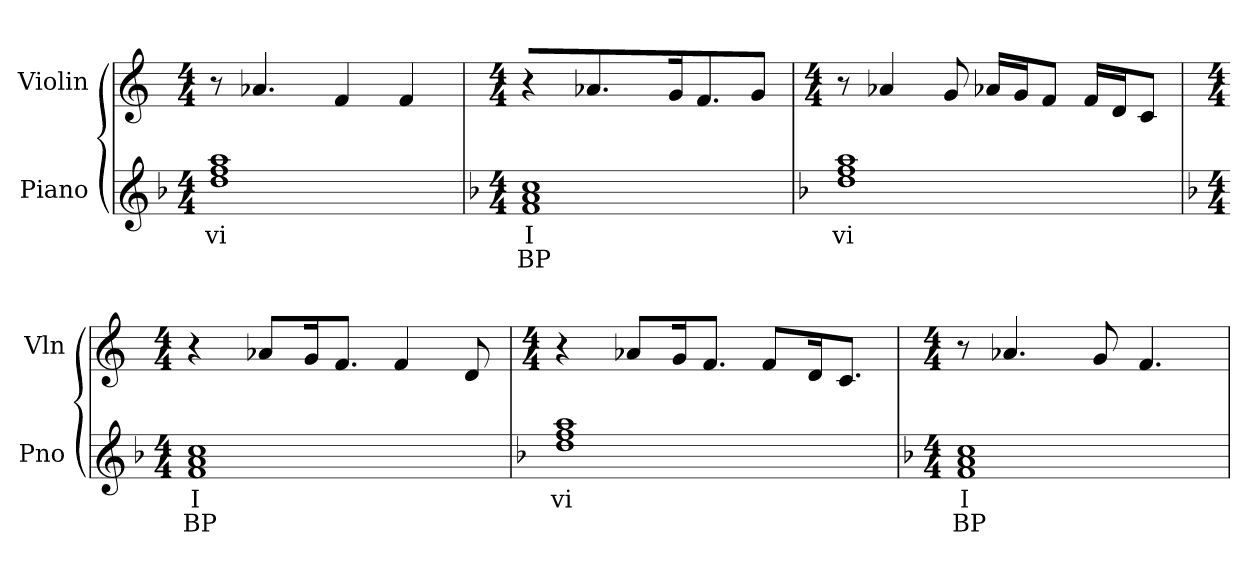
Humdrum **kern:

**kern	**text	**text	**kern
*part2	*part2	*part2	*part1
*staff2	*staff2	*staff2	*staff1
*I"Piano	*	*	*I"Violin
*I'Pno	*	*	*I'Vln
*k[b-]	*	*	*
*F:	*	*	*
*M4/4	*	*	*M4/4
=	=	=	=
1dd 1ff 1aa	vi	.	8r
.	.	.	4.a-X
.	.	.	4f
.	.	.	4f
=	=	=	=
*k[b-]	*	*	*
*F:	*	*	*
*M4/4	*	*	*M4/4
1f 1a 1cc	I	BP	4r
.	.	.	4.a-X
.	.	.	16gKL
.	.	.	8.fJ
.	.	.	8gJ
=	=	=	=
*k[b-]	*	*	*
*F:	*	*	*
*	*	*	*M4/4
1dd 1ff 1aa	vi	.	8r
.	.	.	4a-X
.	.	.	8g
.	.	.	16a-XLL
.	.	.	16gJ
.	.	.	8fJ
.	.	.	16fLL
.	.	.	16dJ
.	.	.	8cJ
=	=	=	=
*k[b-]	*	*	*
*F:	*	*	*
*M4/4	*	*	*M4/4
1f 1a 1cc	I	BP	4r
.	.	.	8a-XL
.	.	.	16gK
.	.	.	8.fJ
.	.	.	4f
.	.	.	8d
=	=	=	=
*k[b-]	*	*	*
*F:	*	*	*
*	*	*	*M4/4
1dd 1ff 1aa	vi	.	4r
.	.	.	8a-XL
.	.	.	16gK
.	.	.	8.fJ
.	.	.	8fL
.	.	.	16dK
.	.	.	8.cJ
=	=	=	=
*k[b-]	*	*	*
*F:	*	*	*
*M4/4	*	*	*M4/4
1f 1a 1cc	I	BP	8r
.	.	.	4.a-X
.	.	.	8g
.	.	.	4.f
=	=	=	=
*-	*-	*-	*-
